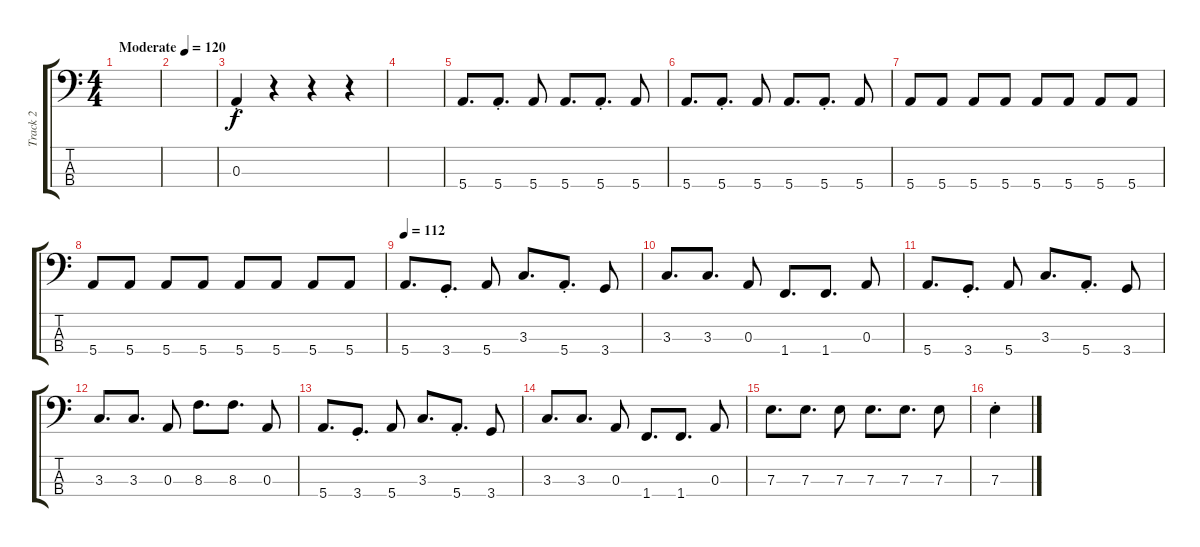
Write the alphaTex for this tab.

\track ("Track 2" "Track 2") {instrument electricbassfinger}
\staff {score tabs}
\tuning (G2 D2 A1 E1) {hide}
\ts (4 4)
\tempo (120 "Moderate")
\clef f4
\ks c
|
|
0.3{st}.4 r.4 r.4 r.4 |
|
5.4.8{d} 5.4{st}.8{d} 5.4.8 5.4.8{d} 5.4{st}.8{d} 5.4.8 |
5.4.8{d} 5.4{st}.8{d} 5.4.8 5.4.8{d} 5.4{st}.8{d} 5.4.8 |
5.4.8 5.4.8 5.4.8 5.4.8 5.4.8 5.4.8 5.4.8 5.4.8 |
5.4.8 5.4.8 5.4.8 5.4.8 5.4.8 5.4.8 5.4.8 5.4.8 |
\tempo 112
5.4.8{d} 3.4{st}.8{d} 5.4.8 3.3.8{d} 5.4{st}.8{d} 3.4.8 |
3.3.8{d} 3.3.8{d} 0.3.8 1.4.8{d} 1.4.8{d} 0.3.8 |
5.4.8{d} 3.4{st}.8{d} 5.4.8 3.3.8{d} 5.4{st}.8{d} 3.4.8 |
3.3.8{d} 3.3.8{d} 0.3.8 8.3.8{d} 8.3.8{d} 0.3.8 |
5.4.8{d} 3.4{st}.8{d} 5.4.8 3.3.8{d} 5.4{st}.8{d} 3.4.8 |
3.3.8{d} 3.3.8{d} 0.3.8 1.4.8{d} 1.4.8{d} 0.3.8 |
7.3.8{d} 7.3.8{d} 7.3.8 7.3.8{d} 7.3.8{d} 7.3.8 |
7.3{st}.4
